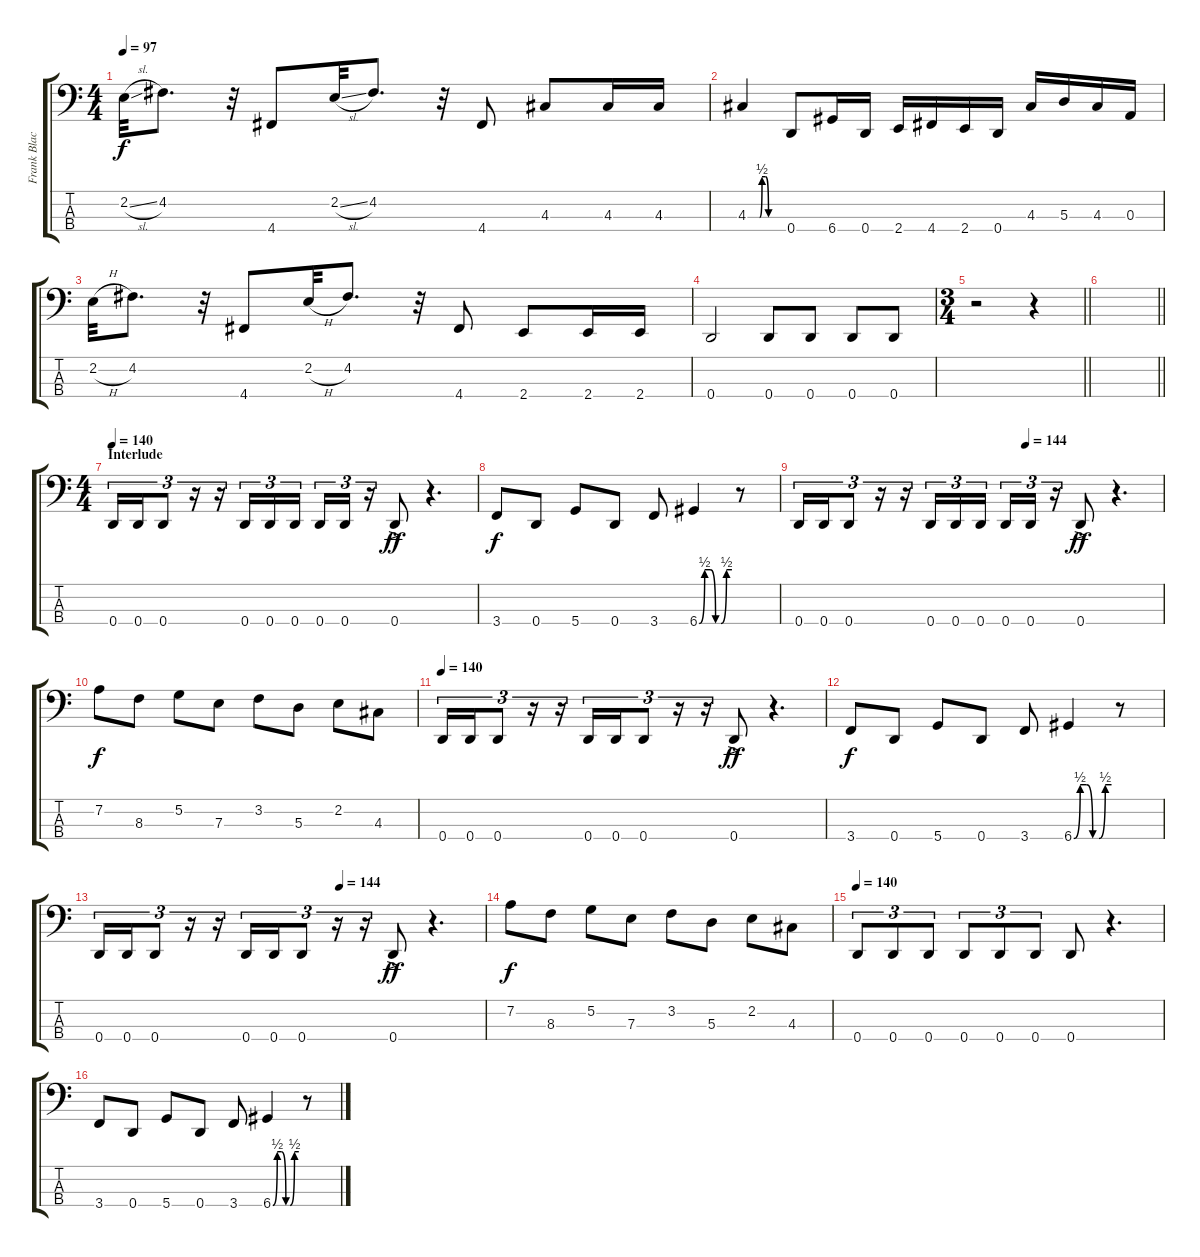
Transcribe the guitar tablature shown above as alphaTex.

\track ("Frank Black" "Frank Blac") {instrument electricbasspick}
\staff {score tabs}
\tuning (G2 D2 A1 D1) {hide}
\ts (4 4)
\tempo 97
\clef f4
\ks c
2.2{sl}.32{dy f} 4.2.8{d} r.32 4.4.8 2.2{sl}.32 4.2.8{d} r.32 4.4.8 4.3.8 4.3.16 4.3.16 |
4.3{be (custom 0 0 20 0 24 2 30 2 35 0 60 0)}.4 0.4.8 6.4.16 0.4.16 2.4.16 4.4.16 2.4.16 0.4.16 4.3.16{volume 16} 5.3.16 4.3.16 0.3.16 |
2.2{h}.32{volume 14} 4.2.8{d} r.32 4.4.8 2.2{h}.32 4.2.8{d} r.32 4.4.8 2.4.8 2.4.16 2.4.16 |
0.4.2 0.4.8 0.4.8 0.4.8 0.4.8 |
\ts (3 4)
\barLineRight lightlight
r.2 r.4 |
\barLineRight lightlight
|
\ts (4 4)
\section ("" "Interlude")
\tempo 140
0.4.16{tu (3 2)} 0.4.16{tu (3 2)} 0.4.8{tu (3 2)} r.16{tu (3 2)} r.16{tu (3 2)} 0.4.16{tu (3 2)} 0.4.16{tu (3 2)} 0.4.16{tu (3 2) beam splitsecondary} 0.4.16{tu (3 2)} 0.4.16{tu (3 2)} r.16{tu (3 2)} 0.4{ac}.8{dy ff} r.4{d} |
3.4.8{dy f} 0.4.8 5.4.8 0.4.8 3.4.8 6.4{be (custom 0 0 10 2 20 2 30 0 40 0 50 2 60 2)}.4 r.8 |
\tempo (144 0.625)
0.4.16{tu (3 2)} 0.4.16{tu (3 2)} 0.4.8{tu (3 2)} r.16{tu (3 2)} r.16{tu (3 2)} 0.4.16{tu (3 2)} 0.4.16{tu (3 2)} 0.4.16{tu (3 2) beam splitsecondary} 0.4.16{tu (3 2)} 0.4.16{tu (3 2)} r.16{tu (3 2)} 0.4{ac}.8{dy ff} r.4{d} |
7.2.8{dy f} 8.3.8 5.2.8 7.3.8 3.2.8 5.3.8 2.2.8 4.3.8 |
\tempo 140
0.4.16{tu (3 2)} 0.4.16{tu (3 2)} 0.4.8{tu (3 2)} r.16{tu (3 2)} r.16{tu (3 2)} 0.4.16{tu (3 2)} 0.4.16{tu (3 2)} 0.4.8{tu (3 2)} r.16{tu (3 2)} r.16{tu (3 2)} 0.4{ac}.8{dy ff} r.4{d} |
3.4.8{dy f} 0.4.8 5.4.8 0.4.8 3.4.8 6.4{be (custom 0 0 10 2 20 2 30 0 40 0 50 2 60 2)}.4 r.8 |
\tempo (144 0.625)
0.4.16{tu (3 2)} 0.4.16{tu (3 2)} 0.4.8{tu (3 2)} r.16{tu (3 2)} r.16{tu (3 2)} 0.4.16{tu (3 2)} 0.4.16{tu (3 2)} 0.4.8{tu (3 2)} r.16{tu (3 2)} r.16{tu (3 2)} 0.4{ac}.8{dy ff} r.4{d} |
7.2.8{dy f} 8.3.8 5.2.8 7.3.8 3.2.8 5.3.8 2.2.8 4.3.8 |
\tempo 140
0.4.8{tu (3 2)} 0.4.8{tu (3 2)} 0.4.8{tu (3 2)} 0.4.8{tu (3 2)} 0.4.8{tu (3 2)} 0.4.8{tu (3 2)} 0.4.8 r.4{d} |
3.4.8 0.4.8 5.4.8 0.4.8 3.4.8 6.4{be (custom 0 0 10 2 20 2 30 0 40 0 50 2 60 2)}.4 r.8
